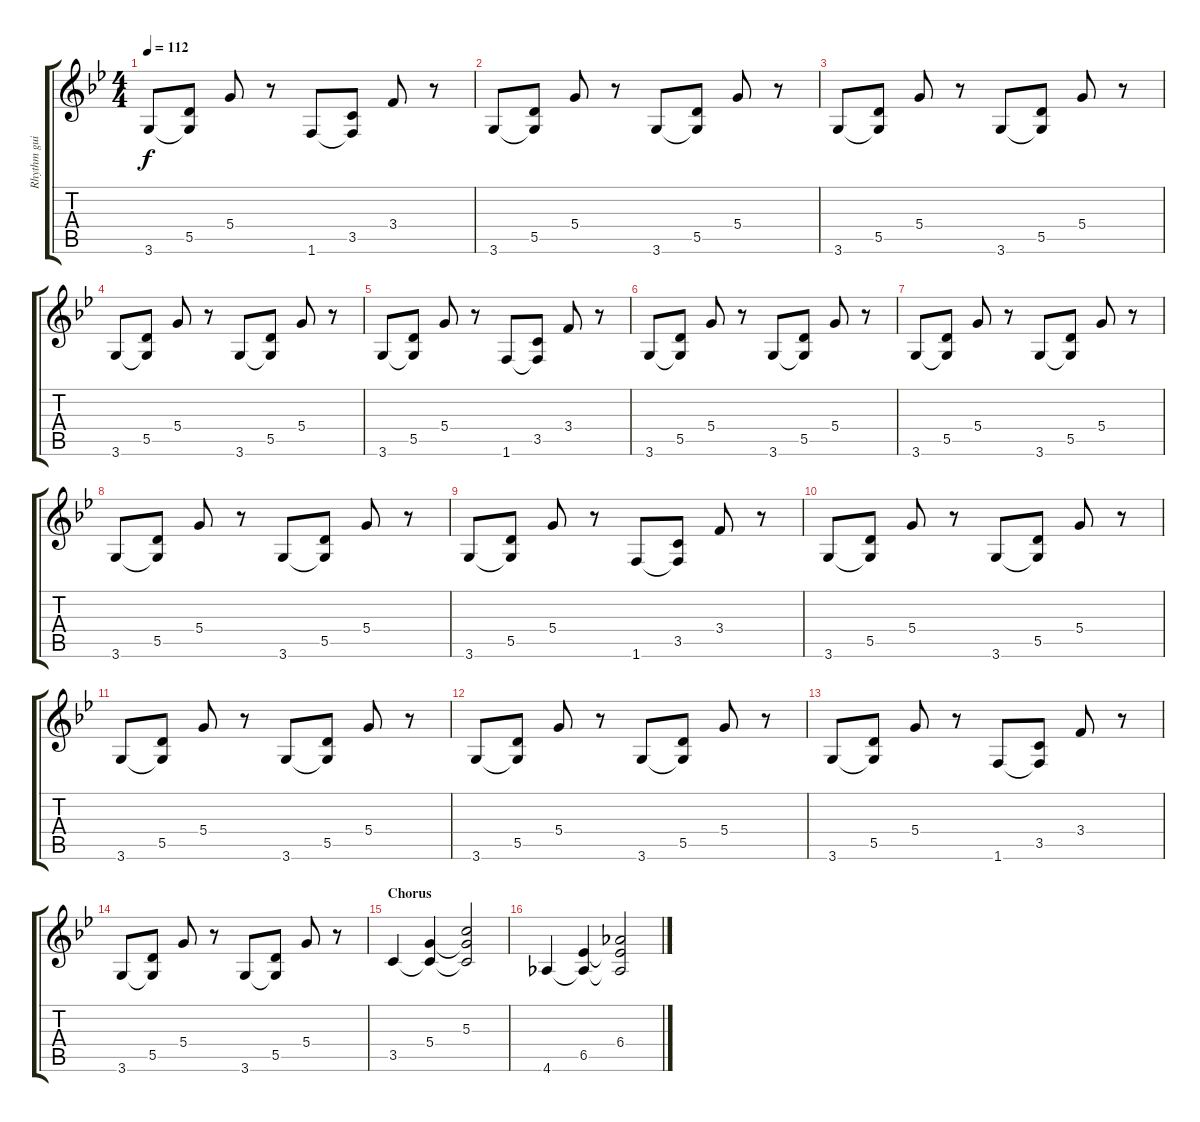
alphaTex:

\track ("Rhythm guitar" "Rhythm gui") {instrument distortionguitar}
\staff {score tabs}
\tuning (E4 B3 G3 D3 A2 E2) {hide}
\ts (4 4)
\tempo 112
\clef g2
\ks bb
3.6.8{dy f} (5.5 3.6{t}).8 5.4.8 r.8 1.6.8 (3.5 1.6{t}).8 3.4.8 r.8 |
3.6.8 (5.5 3.6{t}).8 5.4.8 r.8 3.6.8 (5.5 3.6{t}).8 5.4.8 r.8 |
3.6.8 (5.5 3.6{t}).8 5.4.8 r.8 3.6.8 (5.5 3.6{t}).8 5.4.8 r.8 |
3.6.8 (5.5 3.6{t}).8 5.4.8 r.8 3.6.8 (5.5 3.6{t}).8 5.4.8 r.8 |
3.6.8 (5.5 3.6{t}).8 5.4.8 r.8 1.6.8 (3.5 1.6{t}).8 3.4.8 r.8 |
3.6.8 (5.5 3.6{t}).8 5.4.8 r.8 3.6.8 (5.5 3.6{t}).8 5.4.8 r.8 |
3.6.8 (5.5 3.6{t}).8 5.4.8 r.8 3.6.8 (5.5 3.6{t}).8 5.4.8 r.8 |
3.6.8 (5.5 3.6{t}).8 5.4.8 r.8 3.6.8 (5.5 3.6{t}).8 5.4.8 r.8 |
3.6.8 (5.5 3.6{t}).8 5.4.8 r.8 1.6.8 (3.5 1.6{t}).8 3.4.8 r.8 |
3.6.8 (5.5 3.6{t}).8 5.4.8 r.8 3.6.8 (5.5 3.6{t}).8 5.4.8 r.8 |
3.6.8 (5.5 3.6{t}).8 5.4.8 r.8 3.6.8 (5.5 3.6{t}).8 5.4.8 r.8 |
3.6.8 (5.5 3.6{t}).8 5.4.8 r.8 3.6.8 (5.5 3.6{t}).8 5.4.8 r.8 |
3.6.8 (5.5 3.6{t}).8 5.4.8 r.8 1.6.8 (3.5 1.6{t}).8 3.4.8 r.8 |
3.6.8 (5.5 3.6{t}).8 5.4.8 r.8 3.6.8 (5.5 3.6{t}).8 5.4.8 r.8 |
\section ("" "Chorus")
3.5.4 (5.4 3.5{t}).4 (5.3 5.4{t} 3.5{t}).2 |
4.6.4 (6.5 4.6{t}).4 (6.4 6.5{t} 4.6{t}).2
